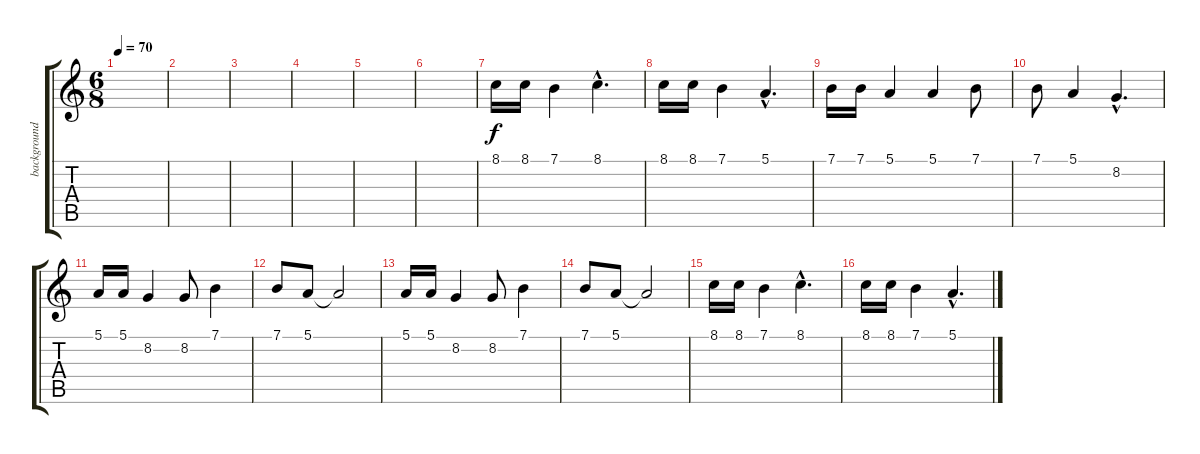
\track ("background" "background") {instrument tremolostrings}
\staff {score tabs}
\tuning (E4 B3 G3 D3 A2 E2) {hide}
\ts (6 8)
\tempo 70
\clef g2
\ks c
|
|
|
|
|
|
8.1.16 8.1.16 7.1.4 8.1{hac}.4{d} |
8.1.16 8.1.16 7.1.4 5.1{hac}.4{d} |
7.1.16 7.1.16 5.1.4 5.1.4 7.1.8 |
7.1.8 5.1.4 8.2{hac}.4{d} |
5.1.16 5.1.16 8.2.4 8.2.8 7.1.4 |
7.1.8 5.1.8 5.1{t}.2 |
5.1.16 5.1.16 8.2.4 8.2.8 7.1.4 |
7.1.8 5.1.8 5.1{t}.2 |
8.1.16 8.1.16 7.1.4 8.1{hac}.4{d} |
8.1.16 8.1.16 7.1.4 5.1{hac}.4{d}
